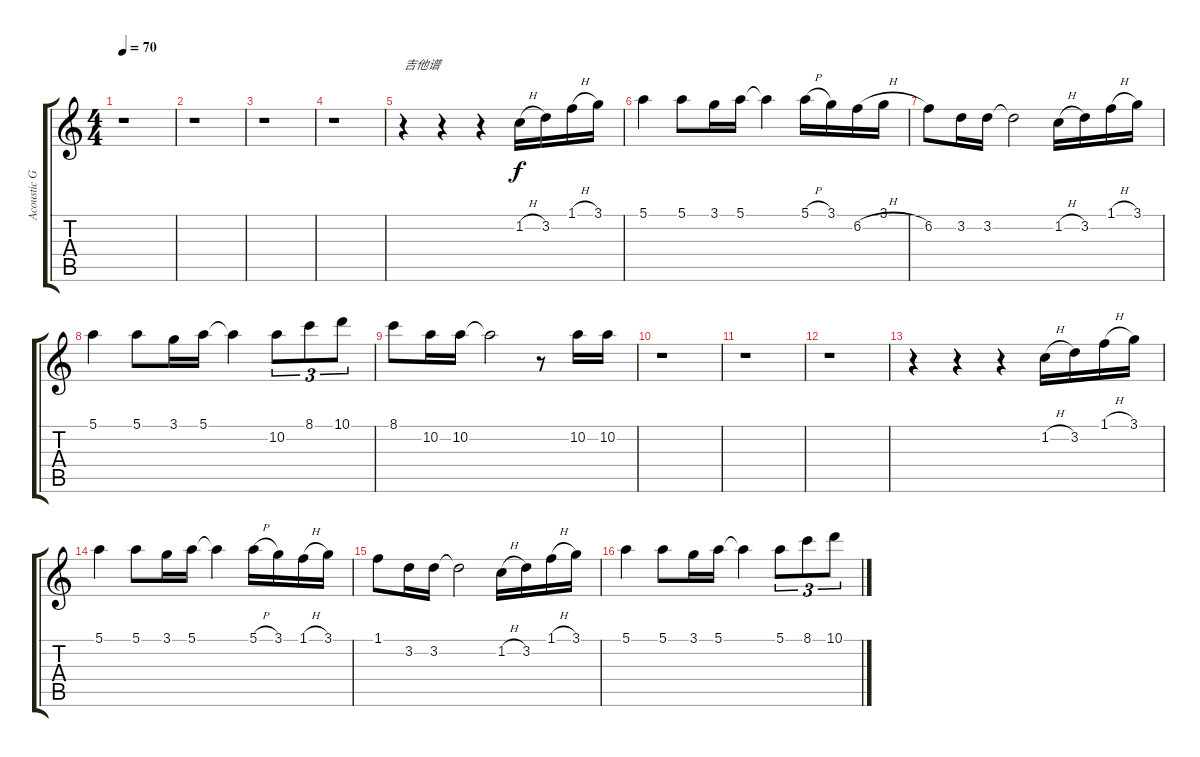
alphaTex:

\track ("Acoustic Guitar (steel)" "Acoustic G") {instrument acousticguitarsteel}
\staff {score tabs}
\tuning (E4 B3 G3 D3 A2 E2) {hide}
\ts (4 4)
\tempo 70
\clef g2
\ks c
r.1{dy f} |
r.1 |
r.1 |
r.1 |
r.4{txt "吉他谱"} r.4 r.4 1.2{h}.16 3.2.16 1.1{h}.16 3.1.16 |
5.1.4 5.1.8 3.1.16 5.1.16 5.1{t}.4 5.1{h}.16 3.1.16 6.2{h}.16 3.1.16 |
6.2.8 3.2.16 3.2.16 3.2{t}.2 1.2{h}.16 3.2.16 1.1{h}.16 3.1.16 |
5.1.4 5.1.8 3.1.16 5.1.16 5.1{t}.4 10.2.8{tu (3 2)} 8.1.8{tu (3 2)} 10.1.8{tu (3 2)} |
8.1.8 10.2.16 10.2.16 10.2{t}.2 r.8 10.2.16 10.2.16 |
r.1 |
r.1 |
r.1 |
r.4 r.4 r.4 1.2{h}.16 3.2.16 1.1{h}.16 3.1.16 |
5.1.4 5.1.8 3.1.16 5.1.16 5.1{t}.4 5.1{h}.16 3.1.16 1.1{h}.16 3.1.16 |
1.1.8 3.2.16 3.2.16 3.2{t}.2 1.2{h}.16 3.2.16 1.1{h}.16 3.1.16 |
5.1.4 5.1.8 3.1.16 5.1.16 5.1{t}.4 5.1.8{tu (3 2)} 8.1.8{tu (3 2)} 10.1.8{tu (3 2)}
